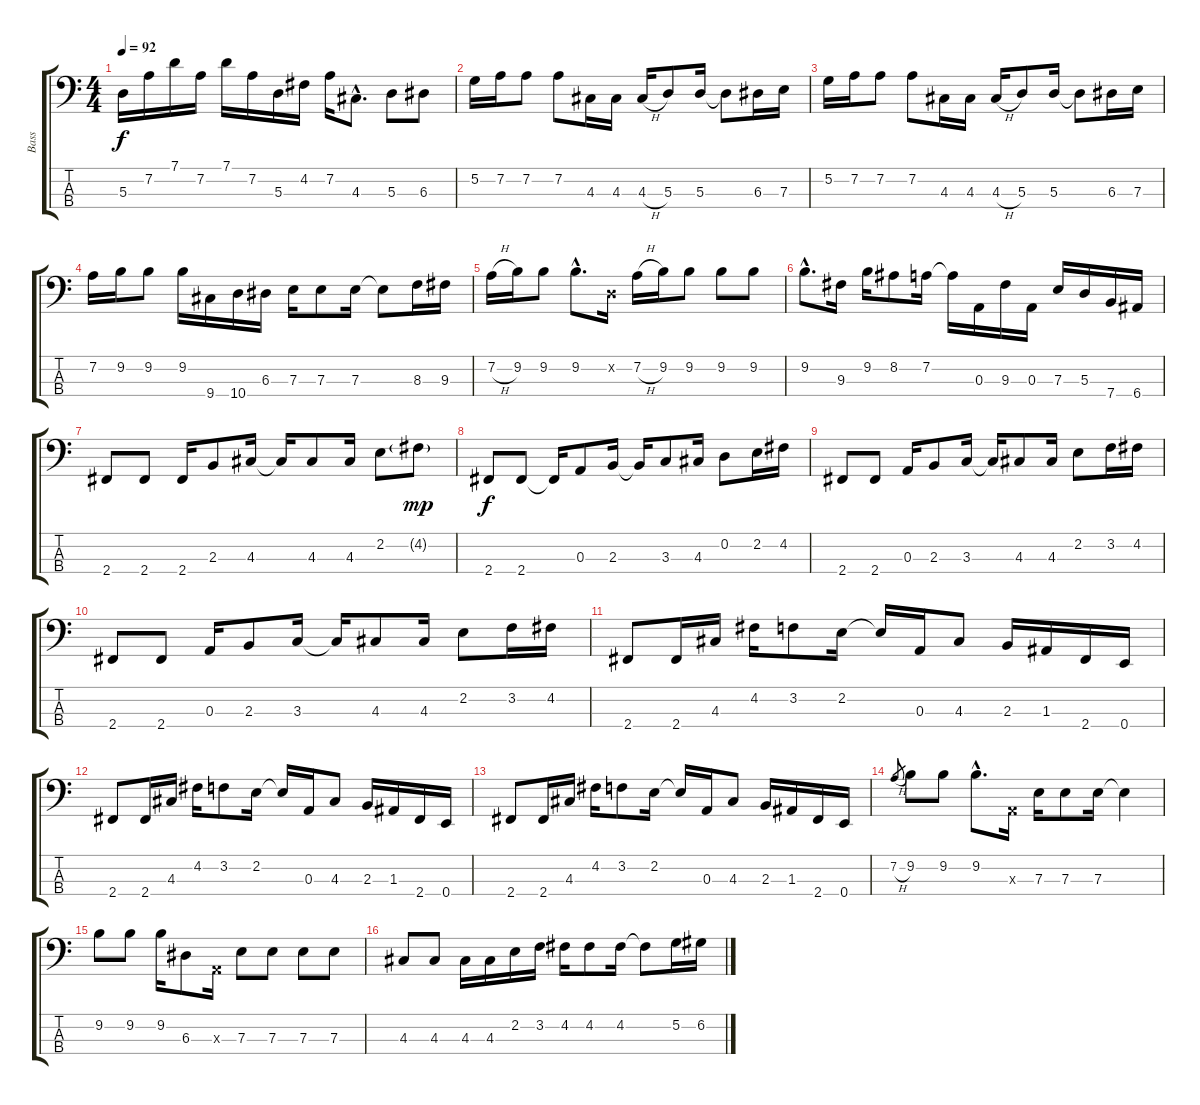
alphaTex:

\track ("Bass" "Bass") {instrument electricbassfinger}
\staff {score tabs}
\tuning (G2 D2 A1 E1) {hide}
\ts (4 4)
\tempo 92
\clef f4
\ks c
5.3.16{dy f} 7.2.16 7.1.16 7.2.16 7.1.16 7.2.16 5.3.16 4.2.16 7.2.16 4.3{hac}.8{d} 5.3.8 6.3.8 |
5.2.16 7.2.16 7.2.8 7.2.8 4.3.16 4.3.16 4.3{h}.16 5.3.8 5.3.16 5.3{t}.8 6.3.16 7.3.16 |
5.2.16 7.2.16 7.2.8 7.2.8 4.3.16 4.3.16 4.3{h}.16 5.3.8 5.3.16 5.3{t}.8 6.3.16 7.3.16 |
7.2.16 9.2.16 9.2.8 9.2.16 9.4.16 10.4.16 6.3.16 7.3.16 7.3.8 7.3.16 7.3{t}.8 8.3.16 9.3.16 |
7.2{h}.16 9.2.16 9.2.8 9.2{hac}.8{d} 0.2{x}.16 7.2{h}.16 9.2.16 9.2.8 9.2.8 9.2.8 |
9.2{hac}.8{d} 9.3.16 9.2.16 8.2.8 7.2.16 7.2{t}.16 0.3.16 9.3.16 0.3.16 7.3.16 5.3.16 7.4.16 6.4.16 |
2.4.8 2.4.8 2.4.16 2.3.8 4.3.16 4.3{t}.16 4.3.8 4.3.16 2.2.8 4.2{g}.8{dy mp} |
2.4.8{dy f} 2.4.8 2.4{t}.16 0.3.8 2.3.16 2.3{t}.16 3.3.8 4.3.16 0.2.8 2.2.16 4.2.16 |
2.4.8 2.4.8 0.3.16 2.3.8 3.3.16 3.3{t}.16 4.3.8 4.3.16 2.2.8 3.2.16 4.2.16 |
2.4.8 2.4.8 0.3.16 2.3.8 3.3.16 3.3{t}.16 4.3.8 4.3.16 2.2.8 3.2.16 4.2.16 |
2.4.8 2.4.16 4.3.16 4.2.16 3.2.8 2.2.16 2.2{t}.16 0.3.16 4.3.8 2.3.16 1.3.16 2.4.16 0.4.16 |
2.4.8 2.4.16 4.3.16 4.2.16 3.2.8 2.2.16 2.2{t}.16 0.3.16 4.3.8 2.3.16 1.3.16 2.4.16 0.4.16 |
2.4.8 2.4.16 4.3.16 4.2.16 3.2.8 2.2.16 2.2{t}.16 0.3.16 4.3.8 2.3.16 1.3.16 2.4.16 0.4.16 |
7.2{h}.8{gr} 9.2.8 9.2.8 9.2{hac}.8{d} 0.3{x}.16 7.3.16 7.3.8 7.3.16 7.3{t}.4 |
9.2.8 9.2.8 9.2.16 6.3.8 0.3{x}.16 7.3.8 7.3.8 7.3.8 7.3.8 |
4.3.8 4.3.8 4.3.16 4.3.16 2.2.16 3.2.16 4.2.16 4.2.8 4.2.16 4.2{t}.8 5.2.16 6.2.16
